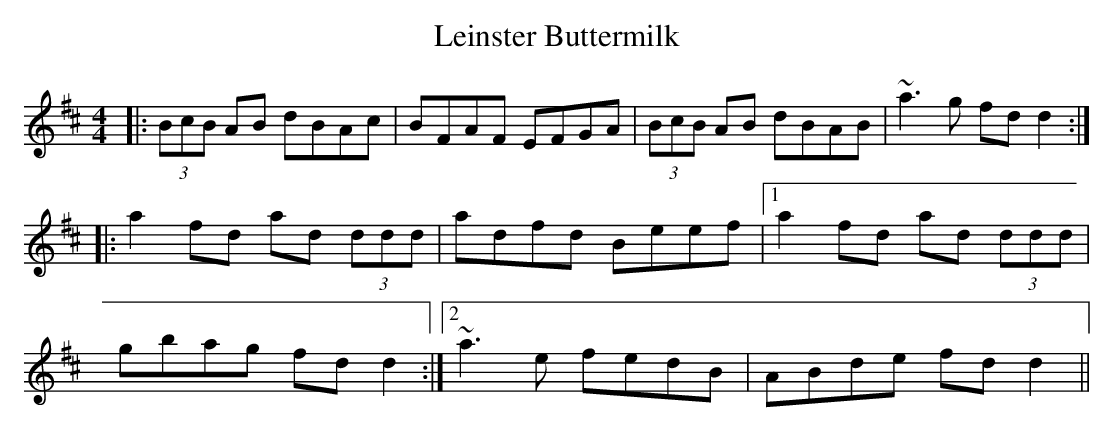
X:1
T: Leinster Buttermilk
M: 4/4
L: 1/8
K: Dmaj
|:(3BcB AB dBAc|BFAF EFGA|(3BcB AB dBAB|~a3 g fd d2:|
|:a2 fd ad (3ddd|adfd Beef|1 a2 fd ad (3ddd|
gbag fd d2:|2 ~a3e fedB|ABde fd d2||
